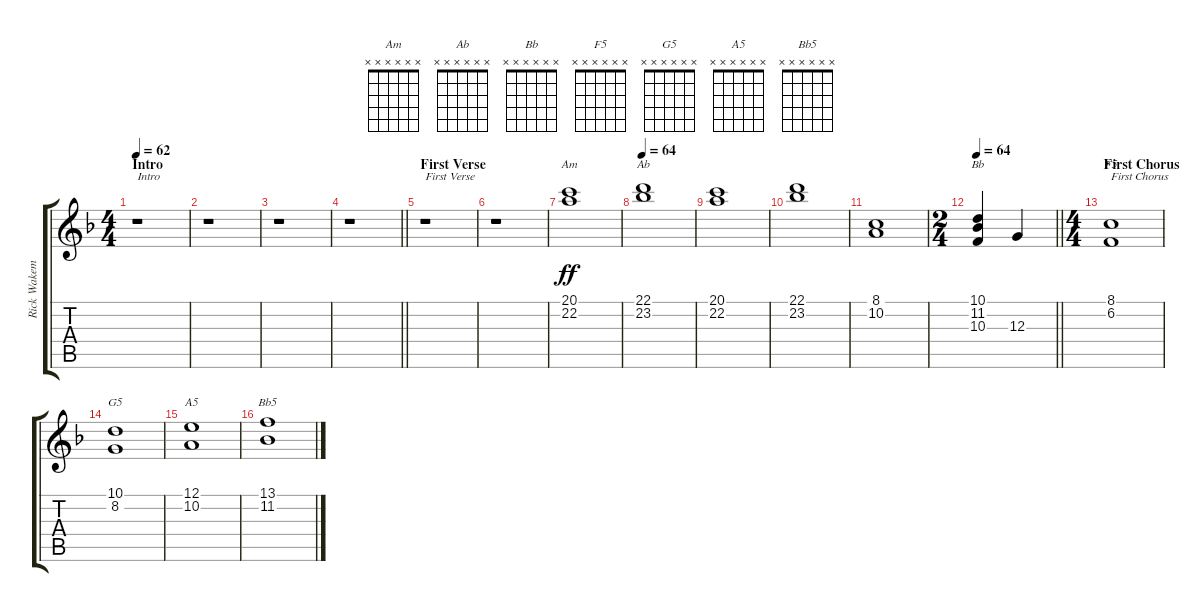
\track ("Rick Wakeman 1" "Rick Wakem") {instrument synthstrings1}
\staff {score tabs}
\tuning (E4 B3 G3 D3 A2 E2) {hide}
\chord ("Am" x x x x x x) {firstfret 0}
\chord ("Ab" x x x x x x) {firstfret 0}
\chord ("Bb" x x x x x x) {firstfret 0}
\chord ("F5" x x x x x x) {firstfret 0}
\chord ("G5" x x x x x x) {firstfret 0}
\chord ("A5" x x x x x x) {firstfret 0}
\chord ("Bb5" x x x x x x) {firstfret 0}
\ts (4 4)
\section ("" "Intro")
\tempo 62
\clef g2
\ks f
r.1{txt "Intro" dy ff instrument synthstrings1} |
r.1 |
r.1 |
\barLineRight lightlight
r.1 |
\section ("" "First Verse")
r.1{txt "First Verse"} |
r.1 |
(20.1 22.2).1{ch "Am" volume 16 instrument synthstrings1} |
\tempo 64
(22.1 23.2).1{ch "Ab"} |
(20.1 22.2).1 |
(22.1 23.2).1 |
(8.1 10.2).1 |
\ts (2 4)
\tempo 64
\barLineRight lightlight
(10.1 11.2 10.3).4{ch "Bb"} 12.3.4 |
\ts (4 4)
\section ("" "First Chorus")
(8.1 6.2).1{ch "F5" txt "First Chorus"} |
(10.1 8.2).1{ch "G5"} |
(12.1 10.2).1{ch "A5"} |
(13.1 11.2).1{ch "Bb5"}
